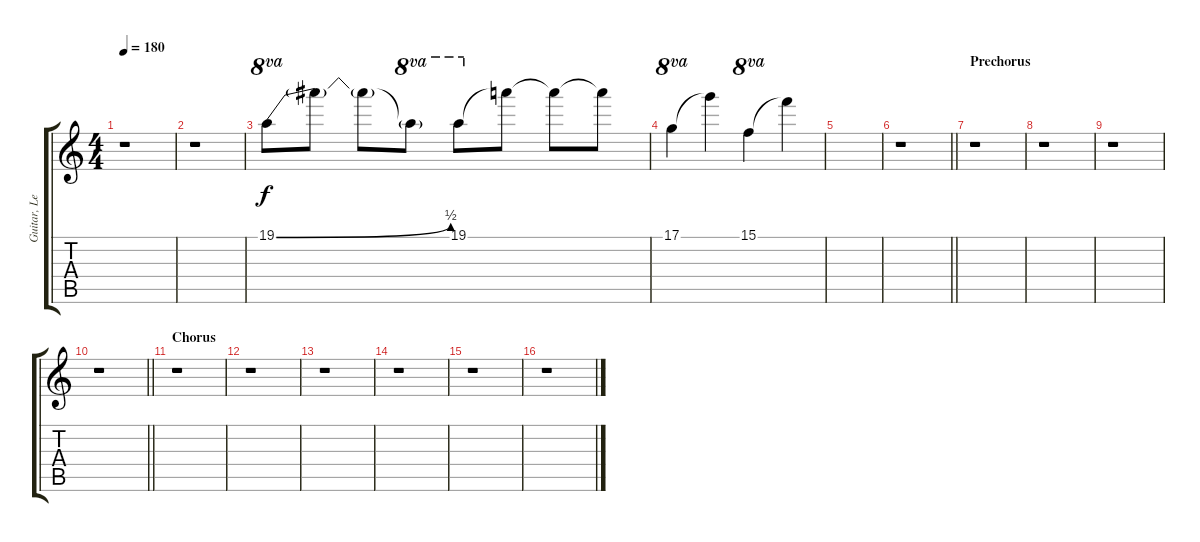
\track ("Guitar, Lead Overdub" "Guitar, Le") {instrument distortionguitar}
\staff {score tabs}
\tuning (D4 A3 F3 C3 G2 D2) {hide}
\ts (4 4)
\tempo 180
\clef g2
\ks c
r.1{dy f} |
r.1 |
19.1{be (bend 0 0 60 2)}.8{ot 8va volume 16} 19.1{t}.8 19.1{t}.8 19.1{t}.8{ot 8va} 19.1.8{ot 8va} 19.1{t}.8 19.1{t}.8 19.1{t}.8 |
17.1.4{ot 8va} 17.1{t}.4 15.1.4{ot 8va} 15.1{t}.4 |
|
\barLineRight lightlight
r.1 |
\section ("" "Prechorus")
r.1 |
r.1 |
r.1 |
\barLineRight lightlight
r.1 |
\section ("" "Chorus")
r.1 |
r.1 |
r.1 |
r.1 |
r.1 |
r.1
